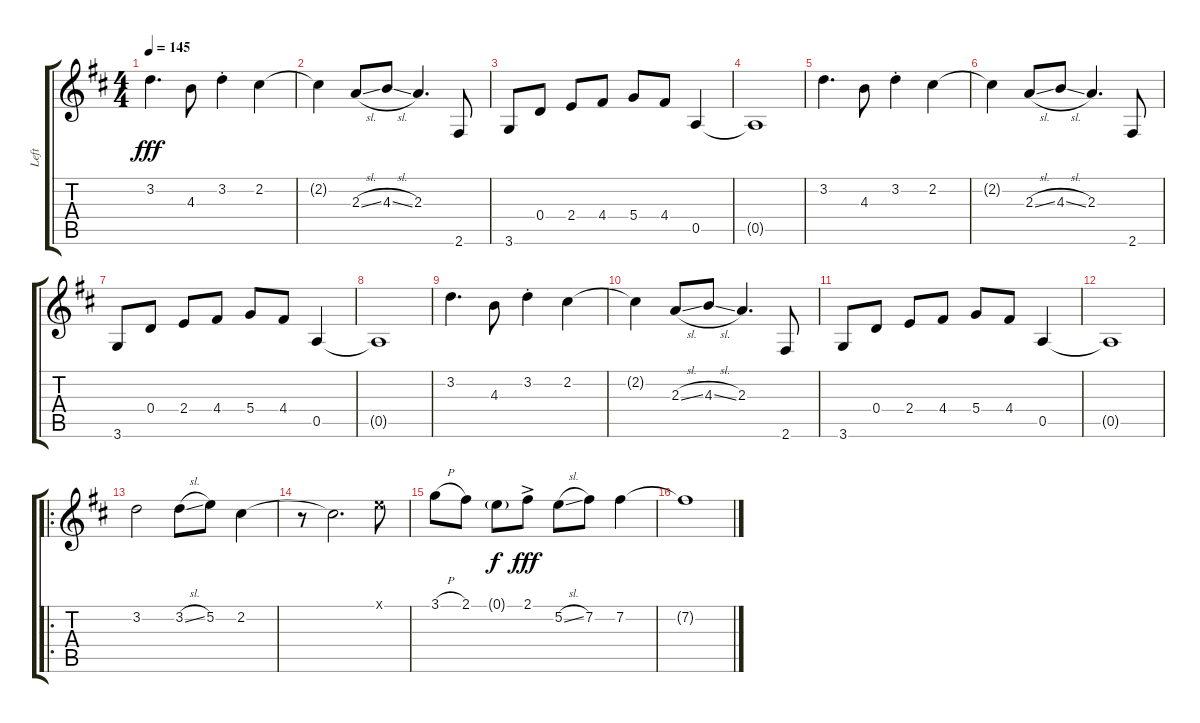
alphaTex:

\track ("Left" "Left") {instrument acousticguitarsteel}
\staff {score tabs}
\tuning (E4 B3 G3 D3 A2 E2) {hide}
\ts (4 4)
\tempo 145
\clef g2
\ks d
3.2.4{d dy fff} 4.3.8 3.2{st}.4 2.2.4 |
2.2{t}.4 2.3{sl}.8 4.3{sl}.8 2.3.4{d} 2.6.8 |
3.6.8 0.4.8 2.4.8 4.4.8 5.4.8 4.4.8 0.5.4 |
0.5{t}.1 |
3.2.4{d} 4.3.8 3.2{st}.4 2.2.4 |
2.2{t}.4 2.3{sl}.8 4.3{sl}.8 2.3.4{d} 2.6.8 |
3.6.8 0.4.8 2.4.8 4.4.8 5.4.8 4.4.8 0.5.4 |
0.5{t}.1 |
3.2.4{d} 4.3.8 3.2{st}.4 2.2.4 |
2.2{t}.4 2.3{sl}.8 4.3{sl}.8 2.3.4{d} 2.6.8 |
3.6.8 0.4.8 2.4.8 4.4.8 5.4.8 4.4.8 0.5.4 |
0.5{t}.1 |
\ro
3.2.2 3.2{sl}.8 5.2.8 2.2.4 |
r.8 2.2{t}.2{d} 0.1{x}.8 |
3.1{h}.8 2.1.8 0.1{g}.8{dy f} 2.1{ac}.8{dy fff} 5.2{sl}.8 7.2.8 7.2.4 |
7.2{t}.1
